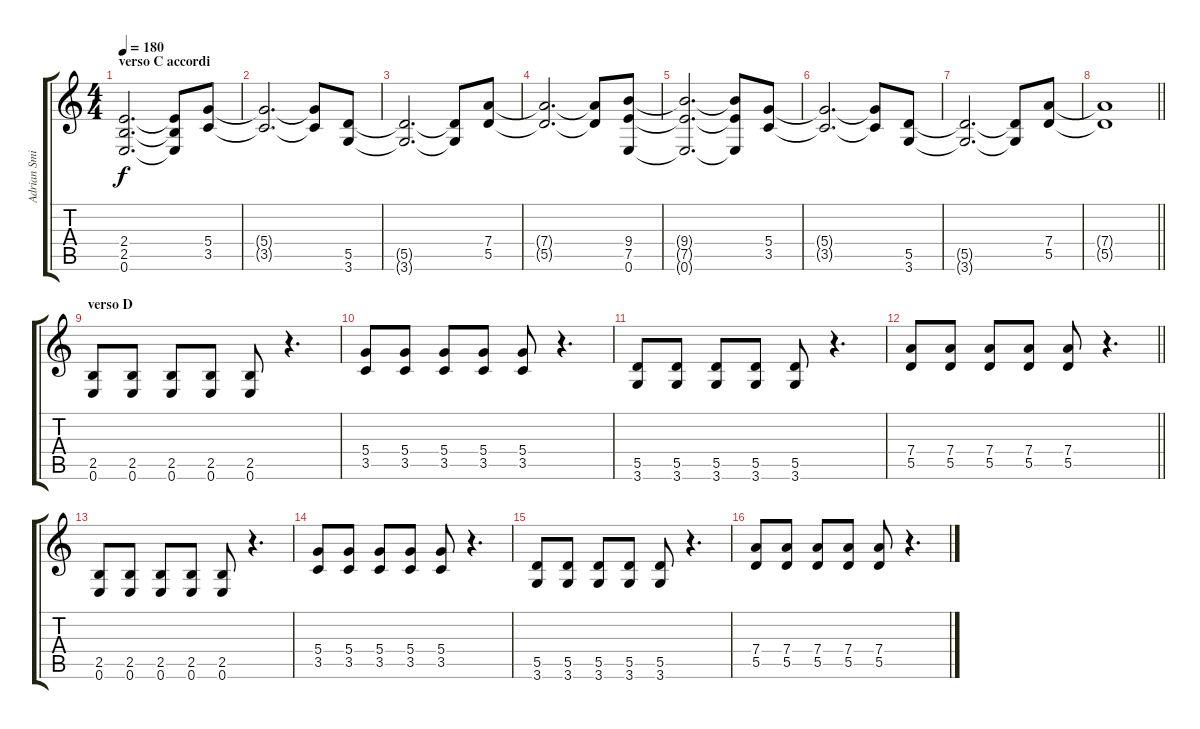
\track ("Adrian Smith" "Adrian Smi") {instrument distortionguitar}
\staff {score tabs}
\tuning (E4 B3 G3 D3 A2 E2) {hide}
\ts (4 4)
\section ("" "verso C accordi")
\tempo 180
\clef g2
\ks c
(2.4{t} 2.5{t} 0.6{t}).2{d dy f balance 16} (2.4{t} 2.5{t} 0.6{t}).8 (5.4 3.5).8 |
(5.4{t} 3.5{t}).2{d} (5.4{t} 3.5{t}).8 (5.5 3.6).8 |
(5.5{t} 3.6{t}).2{d} (5.5{t} 3.6{t}).8 (7.4 5.5).8 |
(7.4{t} 5.5{t}).2{d} (7.4{t} 5.5{t}).8 (9.4 7.5 0.6).8 |
(9.4{t} 7.5{t} 0.6{t}).2{d} (9.4{t} 7.5{t} 0.6{t}).8 (5.4 3.5).8 |
(5.4{t} 3.5{t}).2{d} (5.4{t} 3.5{t}).8 (5.5 3.6).8 |
(5.5{t} 3.6{t}).2{d} (5.5{t} 3.6{t}).8 (7.4 5.5).8 |
\barLineRight lightlight
(7.4{t} 5.5{t}).1 |
\section ("" "verso D")
(2.5 0.6).8 (2.5 0.6).8 (2.5 0.6).8 (2.5 0.6).8 (2.5 0.6).8 r.4{d} |
(5.4 3.5).8 (5.4 3.5).8 (5.4 3.5).8 (5.4 3.5).8 (5.4 3.5).8 r.4{d} |
(5.5 3.6).8 (5.5 3.6).8 (5.5 3.6).8 (5.5 3.6).8 (5.5 3.6).8 r.4{d} |
\barLineRight lightlight
(7.4 5.5).8 (7.4 5.5).8 (7.4 5.5).8 (7.4 5.5).8 (7.4 5.5).8 r.4{d} |
\section ("" "")
(2.5 0.6).8 (2.5 0.6).8 (2.5 0.6).8 (2.5 0.6).8 (2.5 0.6).8 r.4{d} |
(5.4 3.5).8 (5.4 3.5).8 (5.4 3.5).8 (5.4 3.5).8 (5.4 3.5).8 r.4{d} |
(5.5 3.6).8 (5.5 3.6).8 (5.5 3.6).8 (5.5 3.6).8 (5.5 3.6).8 r.4{d} |
(7.4 5.5).8 (7.4 5.5).8 (7.4 5.5).8 (7.4 5.5).8 (7.4 5.5).8 r.4{d}
